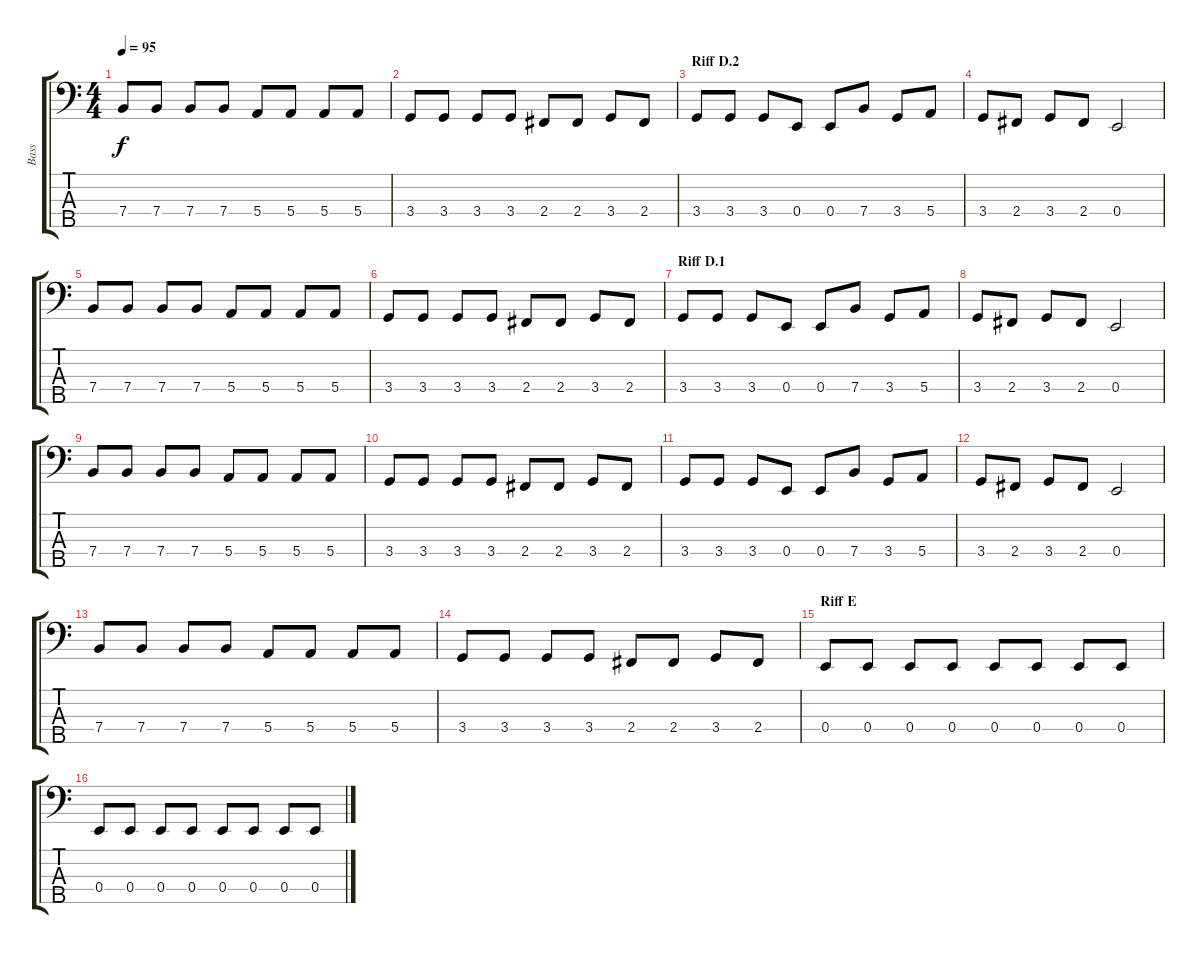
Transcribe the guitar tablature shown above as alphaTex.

\track ("Bass" "Bass") {instrument electricbasspick}
\staff {score tabs}
\tuning (G2 D2 A1 E1 B0) {hide}
\ts (4 4)
\tempo 95
\clef f4
\ks c
7.4.8{dy f} 7.4.8 7.4.8 7.4.8 5.4.8 5.4.8 5.4.8 5.4.8 |
3.4.8 3.4.8 3.4.8 3.4.8 2.4.8 2.4.8 3.4.8 2.4.8 |
\section ("" "Riff D.2")
3.4.8 3.4.8 3.4.8 0.4.8 0.4.8 7.4.8 3.4.8 5.4.8 |
3.4.8 2.4.8 3.4.8 2.4.8 0.4.2 |
7.4.8 7.4.8 7.4.8 7.4.8 5.4.8 5.4.8 5.4.8 5.4.8 |
3.4.8 3.4.8 3.4.8 3.4.8 2.4.8 2.4.8 3.4.8 2.4.8 |
\section ("" "Riff D.1")
3.4.8 3.4.8 3.4.8 0.4.8 0.4.8 7.4.8 3.4.8 5.4.8 |
3.4.8 2.4.8 3.4.8 2.4.8 0.4.2 |
7.4.8 7.4.8 7.4.8 7.4.8 5.4.8 5.4.8 5.4.8 5.4.8 |
3.4.8 3.4.8 3.4.8 3.4.8 2.4.8 2.4.8 3.4.8 2.4.8 |
3.4.8 3.4.8 3.4.8 0.4.8 0.4.8 7.4.8 3.4.8 5.4.8 |
3.4.8 2.4.8 3.4.8 2.4.8 0.4.2 |
7.4.8 7.4.8 7.4.8 7.4.8 5.4.8 5.4.8 5.4.8 5.4.8 |
3.4.8 3.4.8 3.4.8 3.4.8 2.4.8 2.4.8 3.4.8 2.4.8 |
\section ("" "Riff E")
0.4.8 0.4.8 0.4.8 0.4.8 0.4.8 0.4.8 0.4.8 0.4.8 |
0.4.8 0.4.8 0.4.8 0.4.8 0.4.8 0.4.8 0.4.8 0.4.8
